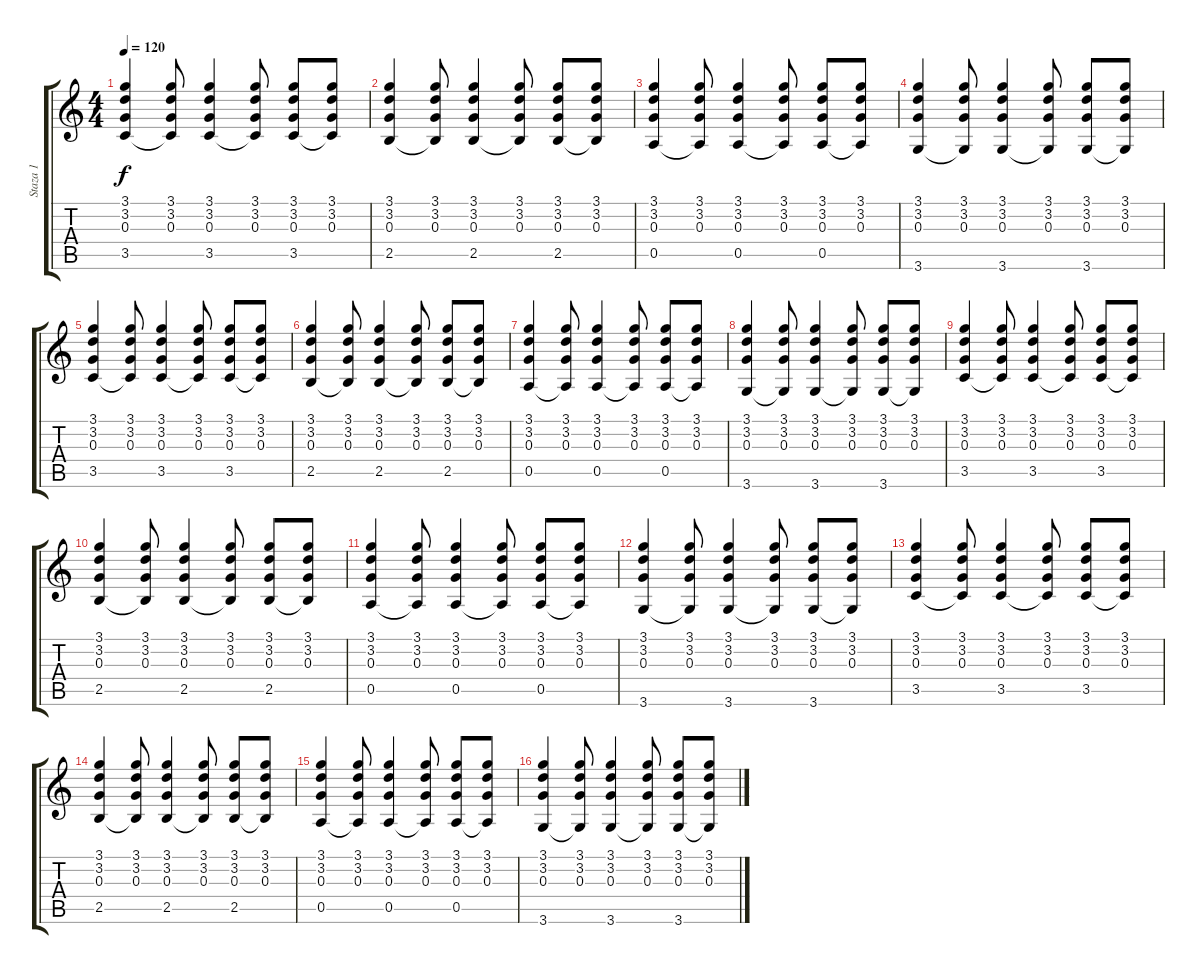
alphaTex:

\track ("Staza 1" "Staza 1") {instrument acousticguitarsteel}
\staff {score tabs}
\tuning (E4 B3 G3 D3 A2 E2) {hide}
\ts (4 4)
\tempo 120
\clef g2
\ks c
(3.1 3.2 0.3 3.5).4{dy f} (3.1 3.2 0.3 3.5{t}).8 (3.1 3.2 0.3 3.5).4 (3.1 3.2 0.3 3.5{t}).8 (3.1 3.2 0.3 3.5).8 (3.1 3.2 0.3 3.5{t}).8 |
(3.1 3.2 0.3 2.5).4 (3.1 3.2 0.3 2.5{t}).8 (3.1 3.2 0.3 2.5).4 (3.1 3.2 0.3 2.5{t}).8 (3.1 3.2 0.3 2.5).8 (3.1 3.2 0.3 2.5{t}).8 |
(3.1 3.2 0.3 0.5).4 (3.1 3.2 0.3 0.5{t}).8 (3.1 3.2 0.3 0.5).4 (3.1 3.2 0.3 0.5{t}).8 (3.1 3.2 0.3 0.5).8 (3.1 3.2 0.3 0.5{t}).8 |
(3.1 3.2 0.3 3.6).4 (3.1 3.2 0.3 3.6{t}).8 (3.1 3.2 0.3 3.6).4 (3.1 3.2 0.3 3.6{t}).8 (3.1 3.2 0.3 3.6).8 (3.1 3.2 0.3 3.6{t}).8 |
(3.1 3.2 0.3 3.5).4 (3.1 3.2 0.3 3.5{t}).8 (3.1 3.2 0.3 3.5).4 (3.1 3.2 0.3 3.5{t}).8 (3.1 3.2 0.3 3.5).8 (3.1 3.2 0.3 3.5{t}).8 |
(3.1 3.2 0.3 2.5).4 (3.1 3.2 0.3 2.5{t}).8 (3.1 3.2 0.3 2.5).4 (3.1 3.2 0.3 2.5{t}).8 (3.1 3.2 0.3 2.5).8 (3.1 3.2 0.3 2.5{t}).8 |
(3.1 3.2 0.3 0.5).4 (3.1 3.2 0.3 0.5{t}).8 (3.1 3.2 0.3 0.5).4 (3.1 3.2 0.3 0.5{t}).8 (3.1 3.2 0.3 0.5).8 (3.1 3.2 0.3 0.5{t}).8 |
(3.1 3.2 0.3 3.6).4 (3.1 3.2 0.3 3.6{t}).8 (3.1 3.2 0.3 3.6).4 (3.1 3.2 0.3 3.6{t}).8 (3.1 3.2 0.3 3.6).8 (3.1 3.2 0.3 3.6{t}).8 |
(3.1 3.2 0.3 3.5).4 (3.1 3.2 0.3 3.5{t}).8 (3.1 3.2 0.3 3.5).4 (3.1 3.2 0.3 3.5{t}).8 (3.1 3.2 0.3 3.5).8 (3.1 3.2 0.3 3.5{t}).8 |
(3.1 3.2 0.3 2.5).4 (3.1 3.2 0.3 2.5{t}).8 (3.1 3.2 0.3 2.5).4 (3.1 3.2 0.3 2.5{t}).8 (3.1 3.2 0.3 2.5).8 (3.1 3.2 0.3 2.5{t}).8 |
(3.1 3.2 0.3 0.5).4 (3.1 3.2 0.3 0.5{t}).8 (3.1 3.2 0.3 0.5).4 (3.1 3.2 0.3 0.5{t}).8 (3.1 3.2 0.3 0.5).8 (3.1 3.2 0.3 0.5{t}).8 |
(3.1 3.2 0.3 3.6).4 (3.1 3.2 0.3 3.6{t}).8 (3.1 3.2 0.3 3.6).4 (3.1 3.2 0.3 3.6{t}).8 (3.1 3.2 0.3 3.6).8 (3.1 3.2 0.3 3.6{t}).8 |
(3.1 3.2 0.3 3.5).4 (3.1 3.2 0.3 3.5{t}).8 (3.1 3.2 0.3 3.5).4 (3.1 3.2 0.3 3.5{t}).8 (3.1 3.2 0.3 3.5).8 (3.1 3.2 0.3 3.5{t}).8 |
(3.1 3.2 0.3 2.5).4 (3.1 3.2 0.3 2.5{t}).8 (3.1 3.2 0.3 2.5).4 (3.1 3.2 0.3 2.5{t}).8 (3.1 3.2 0.3 2.5).8 (3.1 3.2 0.3 2.5{t}).8 |
(3.1 3.2 0.3 0.5).4 (3.1 3.2 0.3 0.5{t}).8 (3.1 3.2 0.3 0.5).4 (3.1 3.2 0.3 0.5{t}).8 (3.1 3.2 0.3 0.5).8 (3.1 3.2 0.3 0.5{t}).8 |
(3.1 3.2 0.3 3.6).4 (3.1 3.2 0.3 3.6{t}).8 (3.1 3.2 0.3 3.6).4 (3.1 3.2 0.3 3.6{t}).8 (3.1 3.2 0.3 3.6).8 (3.1 3.2 0.3 3.6{t}).8
